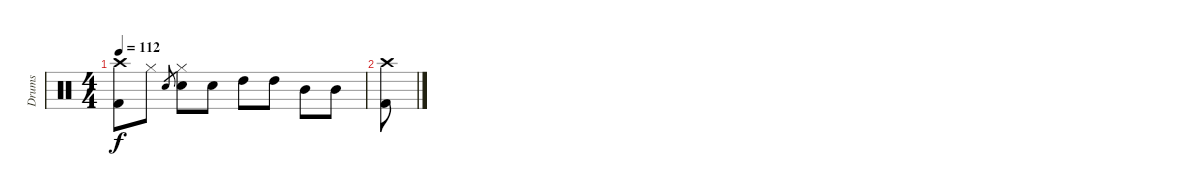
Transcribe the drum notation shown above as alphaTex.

\track ("Drums" "Drums") {instrument percussion}
\staff {score}
\articulation defaults
\ts (4 4)
\tempo 112
\clef neutral
\ks c
("Crash high (hit)" "Kick (hit) 2").8{dy f} "Hi-Hat (closed)".8 "Snare (hit) 2".8{gr} ("Hi-Hat (closed)" "Snare (hit) 2").8 "Snare (hit) 2".8 "High Tom (hit)".8 "High Tom (hit)".8 "Mid Tom (hit)".8 "Mid Tom (hit)".8 |
("Crash high (hit)" "Kick (hit) 2").8
